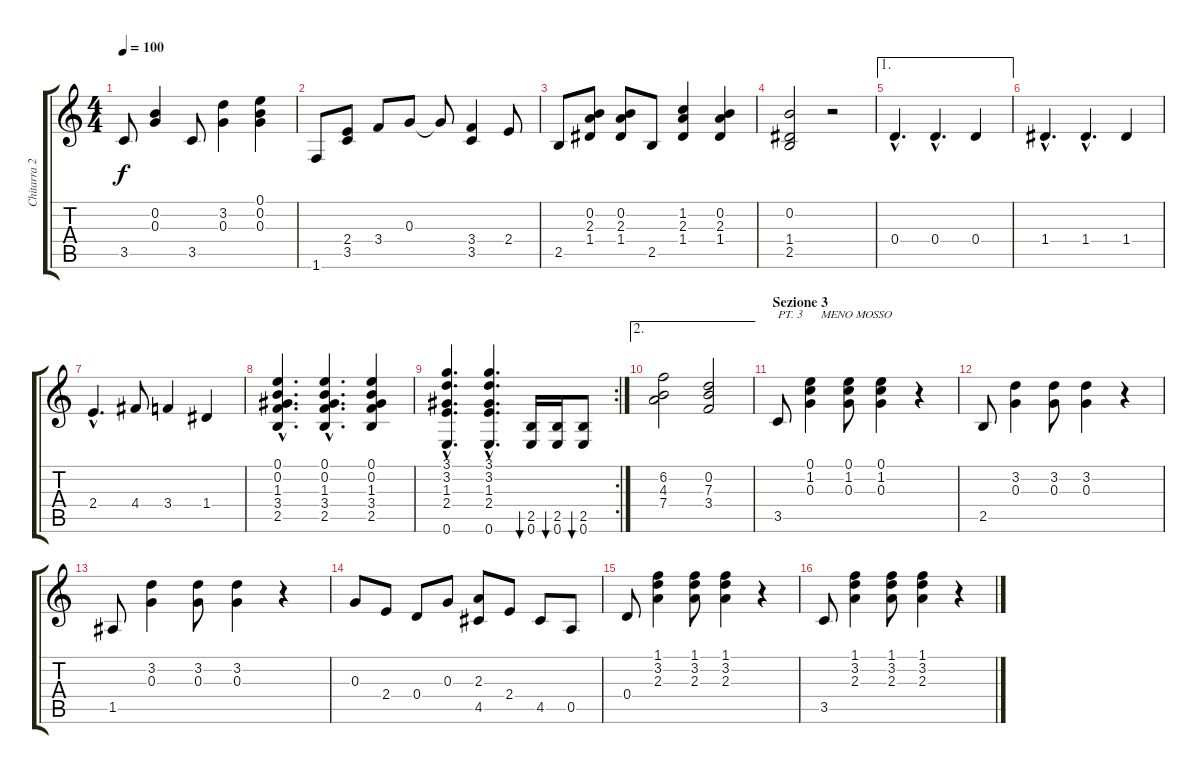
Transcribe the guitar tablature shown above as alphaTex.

\track ("Chitarra 2" "Chitarra 2") {instrument acousticguitarnylon}
\staff {score tabs}
\tuning (E4 B3 G3 D3 A2 E2) {hide}
\ts (4 4)
\tempo 100
\clef g2
\ks c
3.5.8{dy f} (0.2 0.3).4 3.5.8 (3.2 0.3).4 (0.1 0.2 0.3).4 |
1.6.8 (2.4 3.5).8 3.4.8 0.3.8 0.3{t}.8 (3.4 3.5).4 2.4.8 |
2.5.8 (0.2 2.3 1.4).8 (0.2 2.3 1.4).8 2.5.8 (1.2 2.3 1.4).4 (0.2 2.3 1.4).4 |
(0.2 1.4 2.5).2 r.2 |
\ae 1
0.4{hac}.4{d} 0.4{hac}.4{d} 0.4.4 |
1.4{hac}.4{d} 1.4{hac}.4{d} 1.4.4 |
2.4{hac}.4{d} 4.4.8 3.4.4 1.4.4 |
(0.1{hac} 0.2{hac} 1.3{hac} 3.4{hac} 2.5{hac}).4{d} (0.1{hac} 0.2{hac} 1.3{hac} 3.4{hac} 2.5{hac}).4{d} (0.1 0.2 1.3 3.4 2.5).4 |
\rc 2
(3.1{hac} 3.2{hac} 1.3{hac} 2.4{hac} 0.6{hac}).4{d} (3.1{hac} 3.2{hac} 1.3{hac} 2.4{hac} 0.6{hac}).4{d} (2.5 0.6).16{bu 60} (2.5 0.6).16{bu 60} (2.5 0.6).8{bu 60} |
\ae 2
(6.2 4.3 7.4).2 (0.2 7.3 3.4).2 |
\section ("" "Sezione 3")
3.5.8{txt "PT. 3      MENO MOSSO"} (0.1 1.2 0.3).4 (0.1 1.2 0.3).8 (0.1 1.2 0.3).4 r.4 |
2.5.8 (3.2 0.3).4 (3.2 0.3).8 (3.2 0.3).4 r.4 |
1.5.8 (3.2 0.3).4 (3.2 0.3).8 (3.2 0.3).4 r.4 |
0.3.8 2.4.8 0.4.8 0.3.8 (2.3 4.5).8 2.4.8 4.5.8 0.5.8 |
0.4.8 (1.1 3.2 2.3).4 (1.1 3.2 2.3).8 (1.1 3.2 2.3).4 r.4 |
3.5.8 (1.1 3.2 2.3).4 (1.1 3.2 2.3).8 (1.1 3.2 2.3).4 r.4
